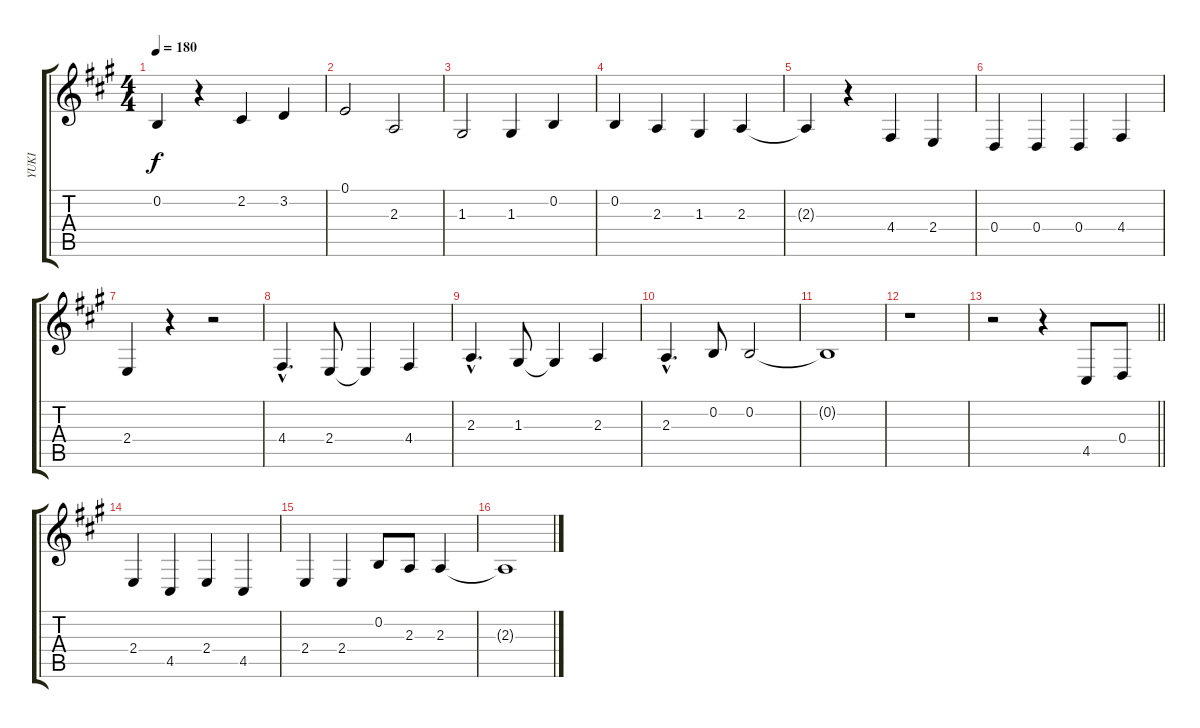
\track ("YUKI" "YUKI") {instrument sopranosax}
\staff {score tabs}
\tuning (E4 B3 G3 D3 A2 E2) {hide}
\ts (4 4)
\tempo 180
\clef g2
\ks a
0.2{t}.4{dy f} r.4 2.2.4 3.2.4 |
0.1.2 2.3.2 |
1.3.2 1.3.4 0.2.4 |
0.2.4 2.3.4 1.3.4 2.3.4 |
2.3{t}.4 r.4 4.4.4 2.4.4 |
0.4.4 0.4.4 0.4.4 4.4.4 |
2.4.4 r.4 r.2 |
4.4{hac}.4{d} 2.4.8 2.4{t}.4 4.4.4 |
2.3{hac}.4{d} 1.3.8 1.3{t}.4 2.3.4 |
2.3{hac}.4{d} 0.2.8 0.2.2 |
0.2{t}.1 |
r.1 |
\barLineRight lightlight
r.2 r.4 4.5.8 0.4.8 |
2.4.4 4.5.4 2.4.4 4.5.4 |
2.4.4 2.4.4 0.2.8 2.3.8 2.3.4 |
2.3{t}.1
